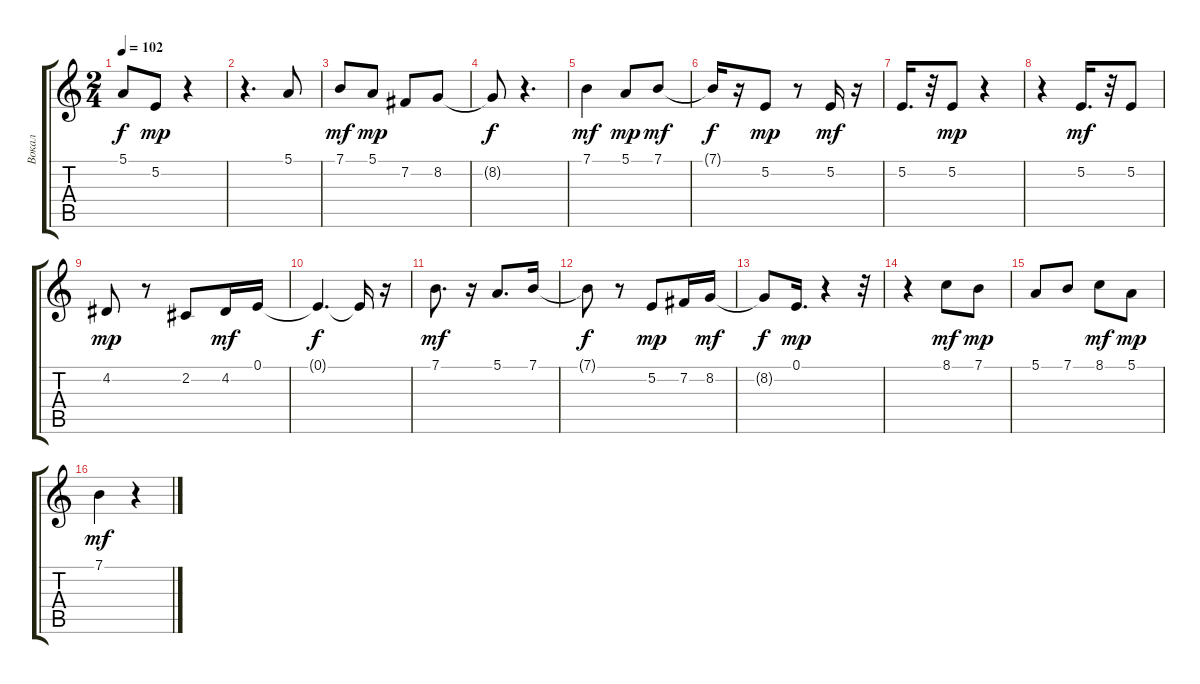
\track ("Вокал" "Вокал") {instrument flute}
\staff {score tabs}
\tuning (E4 B3 G3 D3 A2 E2) {hide}
\ts (2 4)
\tempo 102
\clef g2
\ks c
5.1{t}.8{dy f} 5.2.8{dy mp} r.4 |
r.4{d} 5.1.8 |
7.1.8{dy mf} 5.1.8{dy mp} 7.2.8 8.2.8 |
8.2{t}.8{dy f} r.4{d} |
7.1.4{dy mf} 5.1.8{dy mp} 7.1.8{dy mf} |
7.1{t}.16{dy f} r.16 5.2.8{dy mp} r.8 5.2.16{dy mf} r.16 |
5.2.16{d} r.32 5.2.8{dy mp} r.4 |
r.4 5.2.16{d dy mf} r.32 5.2.8 |
4.2.8{dy mp} r.8 2.2.8 4.2.16{dy mf} 0.1.16 |
0.1{t}.4{d dy f} 0.1{t}.16 r.16 |
7.1.8{d dy mf volume 16} r.16 5.1.8{d} 7.1.16 |
7.1{t}.8{dy f} r.8 5.2.8{dy mp} 7.2.16 8.2.16{dy mf} |
8.2{t}.8{dy f} 0.1.16{d dy mp} r.4 r.32 |
r.4 8.1.8{dy mf} 7.1.8{dy mp} |
5.1.8 7.1.8 8.1.8{dy mf} 5.1.8{dy mp} |
7.1.4{dy mf} r.4
